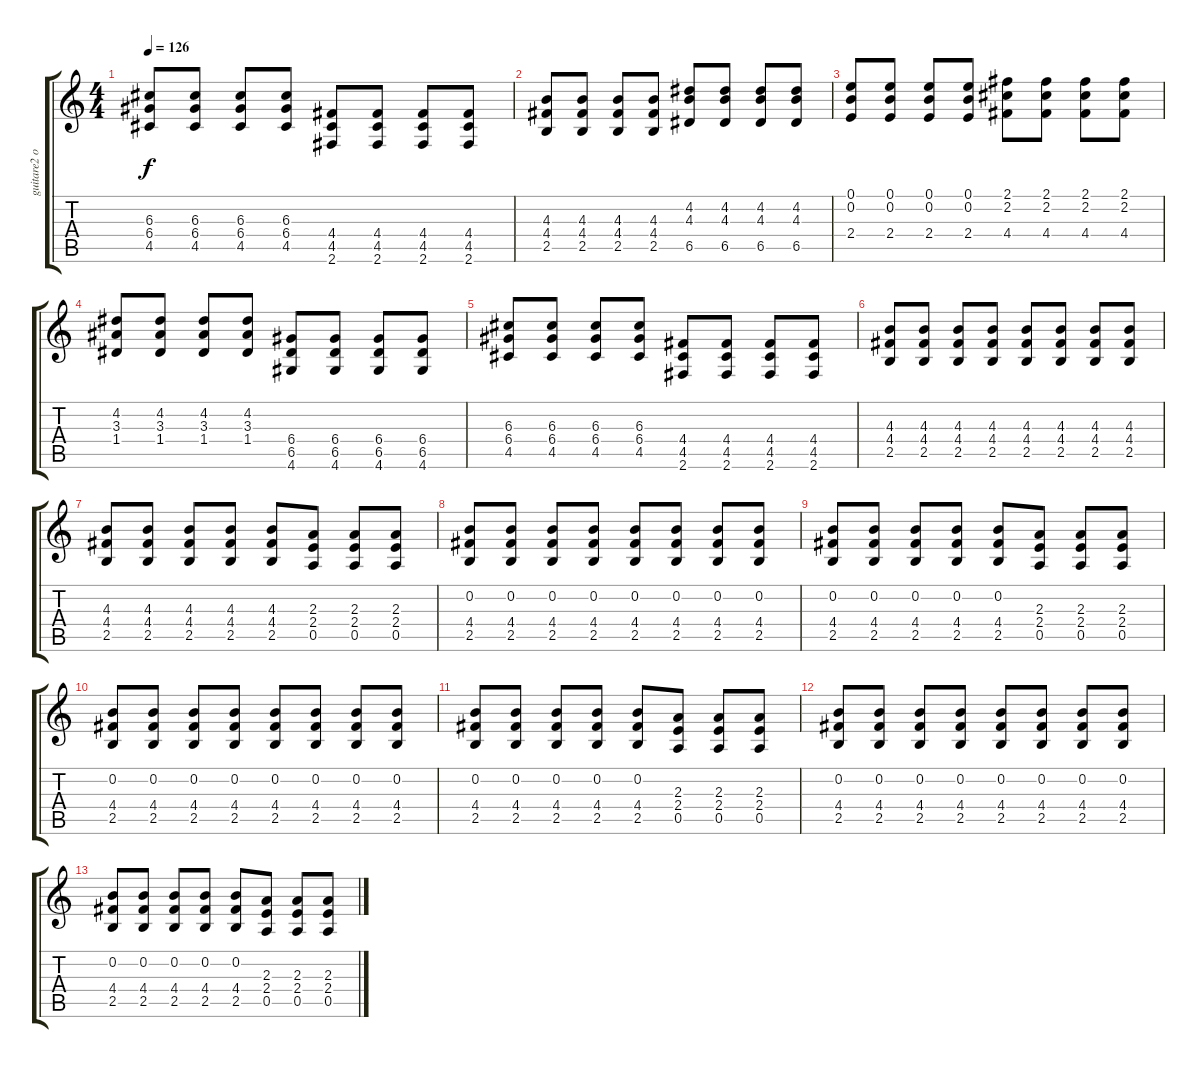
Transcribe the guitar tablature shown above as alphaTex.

\track ("guitare2 overdrive" "guitare2 o") {instrument overdrivenguitar}
\staff {score tabs}
\tuning (E4 B3 G3 D3 A2 E2) {hide}
\ts (4 4)
\tempo 126
\clef g2
\ks c
(6.3 6.4 4.5).8{dy f} (6.3 6.4 4.5).8 (6.3 6.4 4.5).8 (6.3 6.4 4.5).8 (4.4 4.5 2.6).8 (4.4 4.5 2.6).8 (4.4 4.5 2.6).8 (4.4 4.5 2.6).8 |
(4.3 4.4 2.5).8 (4.3 4.4 2.5).8 (4.3 4.4 2.5).8 (4.3 4.4 2.5).8 (4.2 4.3 6.5).8 (4.2 4.3 6.5).8 (4.2 4.3 6.5).8 (4.2 4.3 6.5).8 |
(0.1 0.2 2.4).8 (0.1 0.2 2.4).8 (0.1 0.2 2.4).8 (0.1 0.2 2.4).8 (2.1 2.2 4.4).8 (2.1 2.2 4.4).8 (2.1 2.2 4.4).8 (2.1 2.2 4.4).8 |
(4.2 3.3 1.4).8 (4.2 3.3 1.4).8 (4.2 3.3 1.4).8 (4.2 3.3 1.4).8 (6.4 6.5 4.6).8 (6.4 6.5 4.6).8 (6.4 6.5 4.6).8 (6.4 6.5 4.6).8 |
(6.3 6.4 4.5).8 (6.3 6.4 4.5).8 (6.3 6.4 4.5).8 (6.3 6.4 4.5).8 (4.4 4.5 2.6).8 (4.4 4.5 2.6).8 (4.4 4.5 2.6).8 (4.4 4.5 2.6).8 |
(4.3 4.4 2.5).8 (4.3 4.4 2.5).8 (4.3 4.4 2.5).8 (4.3 4.4 2.5).8 (4.3 4.4 2.5).8 (4.3 4.4 2.5).8 (4.3 4.4 2.5).8 (4.3 4.4 2.5).8 |
(4.3 4.4 2.5).8 (4.3 4.4 2.5).8 (4.3 4.4 2.5).8 (4.3 4.4 2.5).8 (4.3 4.4 2.5).8 (2.3 2.4 0.5).8 (2.3 2.4 0.5).8 (2.3 2.4 0.5).8 |
(0.2 4.4 2.5).8 (0.2 4.4 2.5).8 (0.2 4.4 2.5).8 (0.2 4.4 2.5).8 (0.2 4.4 2.5).8 (0.2 4.4 2.5).8 (0.2 4.4 2.5).8 (0.2 4.4 2.5).8 |
(0.2 4.4 2.5).8 (0.2 4.4 2.5).8 (0.2 4.4 2.5).8 (0.2 4.4 2.5).8 (0.2 4.4 2.5).8 (2.3 2.4 0.5).8 (2.3 2.4 0.5).8 (2.3 2.4 0.5).8 |
(0.2 4.4 2.5).8 (0.2 4.4 2.5).8 (0.2 4.4 2.5).8 (0.2 4.4 2.5).8 (0.2 4.4 2.5).8 (0.2 4.4 2.5).8 (0.2 4.4 2.5).8 (0.2 4.4 2.5).8 |
(0.2 4.4 2.5).8 (0.2 4.4 2.5).8 (0.2 4.4 2.5).8 (0.2 4.4 2.5).8 (0.2 4.4 2.5).8 (2.3 2.4 0.5).8 (2.3 2.4 0.5).8 (2.3 2.4 0.5).8 |
(0.2 4.4 2.5).8 (0.2 4.4 2.5).8 (0.2 4.4 2.5).8 (0.2 4.4 2.5).8 (0.2 4.4 2.5).8 (0.2 4.4 2.5).8 (0.2 4.4 2.5).8 (0.2 4.4 2.5).8 |
(0.2 4.4 2.5).8 (0.2 4.4 2.5).8 (0.2 4.4 2.5).8 (0.2 4.4 2.5).8 (0.2 4.4 2.5).8 (2.3 2.4 0.5).8 (2.3 2.4 0.5).8 (2.3 2.4 0.5).8
